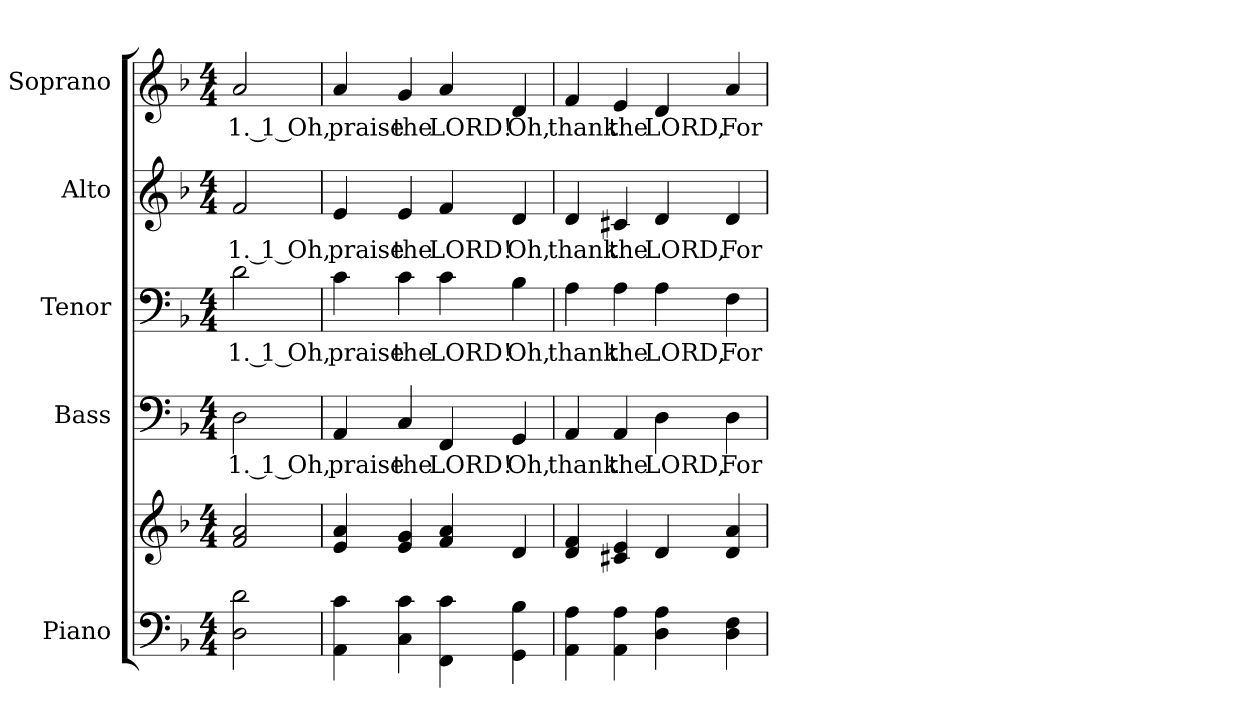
**kern	**kern	**kern	**text	**kern	**text	**kern	**text	**kern	**text
*part5	*part5	*part4	*part4	*part3	*part3	*part2	*part2	*part1	*part1
*staff6	*staff5	*staff4	*staff4	*staff3	*staff3	*staff2	*staff2	*staff1	*staff1
*I"Piano	*	*I"Bass	*	*I"Tenor	*	*I"Alto	*	*I"Soprano	*
*I'Pno.	*	*I'B.	*	*I'T.	*	*I'A.	*	*I'S.	*
!!LO:PB:g=z
*clefF4	*clefG2	*clefF4	*	*clefF4	*	*clefG2	*	*clefG2	*
*k[b-]	*k[b-]	*k[b-]	*	*k[b-]	*	*k[b-]	*	*k[b-]	*
*F:	*F:	*F:	*	*F:	*	*F:	*	*F:	*
*M4/4	*M4/4	*M4/4	*	*M4/4	*	*M4/4	*	*M4/4	*
*MM150	*MM150	*MM150	*	*MM150	*	*MM150	*	*MM150	*
=1	=1	=1	=1	=1	=1	=1	=1	=1	=1
!	!	!	!LO:LY:b:color=#000000	!	!	!	!	!	!
!	!	!	!	!	!LO:LY:b:color=#000000	!	!	!	!
!	!	!	!	!	!	!	!LO:LY:b:color=#000000	!	!
!	!	!	!	!	!	!	!	!	!LO:LY:b:color=#000000
2Di\ 2di	2fi/ 2ai	2Di\	1. 1 Oh,	2di\	1. 1 Oh,	2fi/	1. 1 Oh,	2ai/	1. 1 Oh,
=2	=2	=2	=2	=2	=2	=2	=2	=2	=2
!	!	!	!LO:LY:b:color=#000000	!	!	!	!	!	!
!	!	!	!	!	!LO:LY:b:color=#000000	!	!	!	!
!	!	!	!	!	!	!	!LO:LY:b:color=#000000	!	!
!	!	!	!	!	!	!	!	!	!LO:LY:b:color=#000000
4AAi\ 4ci	4ei/ 4ai	4AAi/	praise	4ci\	praise	4ei/	praise	4ai/	praise
!	!	!	!LO:LY:b:color=#000000	!	!	!	!	!	!
!	!	!	!	!	!LO:LY:b:color=#000000	!	!	!	!
!	!	!	!	!	!	!	!LO:LY:b:color=#000000	!	!
!	!	!	!	!	!	!	!	!	!LO:LY:b:color=#000000
4Ci\ 4ci	4ei/ 4gi	4Ci/	the	4ci\	the	4ei/	the	4gi/	the
!	!	!	!LO:LY:b:color=#000000	!	!	!	!	!	!
!	!	!	!	!	!LO:LY:b:color=#000000	!	!	!	!
!	!	!	!	!	!	!	!LO:LY:b:color=#000000	!	!
!	!	!	!	!	!	!	!	!	!LO:LY:b:color=#000000
4FFi\ 4ci	4fi/ 4ai	4FFi/	LORD!	4ci\	LORD!	4fi/	LORD!	4ai/	LORD!
!	!	!	!LO:LY:b:color=#000000	!	!	!	!	!	!
!	!	!	!	!	!LO:LY:b:color=#000000	!	!	!	!
!	!	!	!	!	!	!	!LO:LY:b:color=#000000	!	!
!	!	!	!	!	!	!	!	!	!LO:LY:b:color=#000000
4GGi\ 4B-i	4di/	4GGi/	Oh,	4B-i\	Oh,	4di/	Oh,	4di/	Oh,
=3	=3	=3	=3	=3	=3	=3	=3	=3	=3
!	!	!	!LO:LY:b:color=#000000	!	!	!	!	!	!
!	!	!	!	!	!LO:LY:b:color=#000000	!	!	!	!
!	!	!	!	!	!	!	!LO:LY:b:color=#000000	!	!
!	!	!	!	!	!	!	!	!	!LO:LY:b:color=#000000
4AAi\ 4Ai	4di/ 4fi	4AAi/	thank	4Ai\	thank	4di/	thank	4fi/	thank
!	!	!	!LO:LY:b:color=#000000	!	!	!	!	!	!
!	!	!	!	!	!LO:LY:b:color=#000000	!	!	!	!
!	!	!	!	!	!	!	!LO:LY:b:color=#000000	!	!
!	!	!	!	!	!	!	!	!	!LO:LY:b:color=#000000
4AAi\ 4Ai	4c#Xi/ 4ei	4AAi/	the	4Ai\	the	4c#Xi/	the	4ei/	the
!	!	!	!LO:LY:b:color=#000000	!	!	!	!	!	!
!	!	!	!	!	!LO:LY:b:color=#000000	!	!	!	!
!	!	!	!	!	!	!	!LO:LY:b:color=#000000	!	!
!	!	!	!	!	!	!	!	!	!LO:LY:b:color=#000000
4Di\ 4Ai	4di/	4Di\	LORD,	4Ai\	LORD,	4di/	LORD,	4di/	LORD,
!	!	!	!LO:LY:b:color=#000000	!	!	!	!	!	!
!	!	!	!	!	!LO:LY:b:color=#000000	!	!	!	!
!	!	!	!	!	!	!	!LO:LY:b:color=#000000	!	!
!	!	!	!	!	!	!	!	!	!LO:LY:b:color=#000000
4Di\ 4Fi	4di/ 4ai	4Di\	For	4Fi\	For	4di/	For	4ai/	For
=	=	=	=	=	=	=	=	=	=
*-	*-	*-	*-	*-	*-	*-	*-	*-	*-
